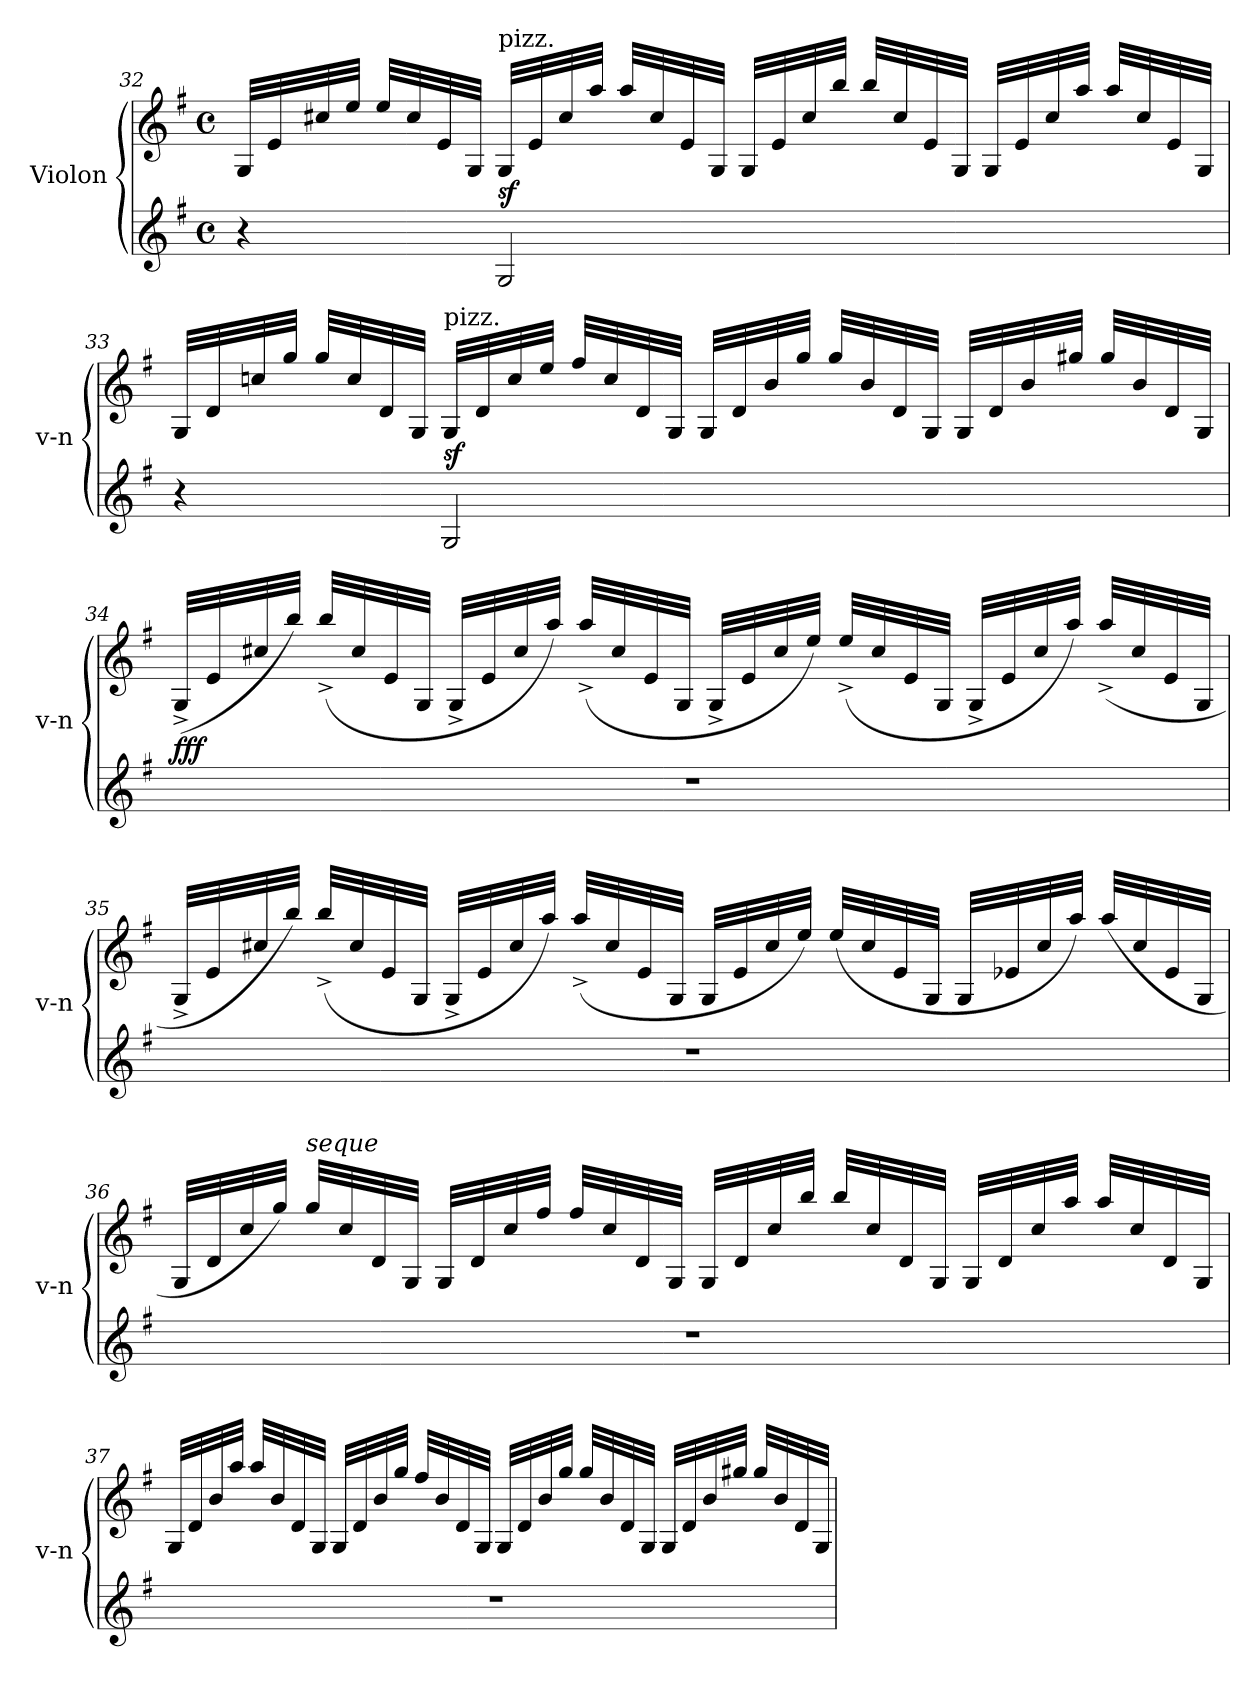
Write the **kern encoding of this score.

**kern	**kern	**dynam
*part1	*part1	*part1
*staff2	*staff1	*staff1/2
*I"Violon	*	*
*I'v-n	*	*
*clefG2	*clefG2	*
*k[f#]	*k[f#]	*
*M4/4	*M4/4	*
*met(c)	*met(c)	*
=32	=32	=32
4r	32G/LLL	.
.	32e/	.
.	32cc#X/	.
.	32ee/JJJ	.
.	32ee/LLL	.
.	32cc#/	.
.	32e/	.
.	32G/JJJ	.
!	!LO:TX:a:t=pizz.	!
2G/	32G/LLL	sf
.	32e/	.
.	32cc#/	.
.	32aa/JJJ	.
.	32aa/LLL	.
.	32cc#/	.
.	32e/	.
.	32G/JJJ	.
.	32G/LLL	.
.	32e/	.
.	32cc#/	.
.	32bb/JJJ	.
.	32bb/LLL	.
.	32cc#/	.
.	32e/	.
.	32G/JJJ	.
4ryy	32G/LLL	.
.	32e/	.
.	32cc#/	.
.	32aa/JJJ	.
.	32aa/LLL	.
.	32cc#/	.
.	32e/	.
.	32G/JJJ	.
=33	=33	=33
4r	32G/LLL	.
.	32d/	.
.	32ccn/	.
.	32gg/JJJ	.
.	32gg/LLL	.
.	32cc/	.
.	32d/	.
.	32G/JJJ	.
!	!LO:TX:a:t=pizz.	!
2G/	32G/LLL	sf
.	32d/	.
.	32cc/	.
.	32ee/JJJ	.
.	32ff#/LLL	.
.	32cc/	.
.	32d/	.
.	32G/JJJ	.
.	32G/LLL	.
.	32d/	.
.	32b/	.
.	32gg/JJJ	.
.	32gg/LLL	.
.	32b/	.
.	32d/	.
.	32G/JJJ	.
4ryy	32G/LLL	.
.	32d/	.
.	32b/	.
.	32gg#X/JJJ	.
.	32gg#/LLL	.
.	32b/	.
.	32d/	.
.	32G/JJJ	.
=34	=34	=34
1r	(32G^/LLL	fff
.	32e/	.
.	32cc#X/	.
.	32bb/JJJ)	.
.	(32bb^/LLL	.
.	32cc#/	.
.	32e/	.
.	32G/JJJ	.
.	32G^/LLL	.
.	32e/	.
.	32cc#/	.
.	32aa/JJJ)	.
.	(32aa^/LLL	.
.	32cc#/	.
.	32e/	.
.	32G/JJJ	.
.	32G^/LLL	.
.	32e/	.
.	32cc#/	.
.	32ee/JJJ)	.
.	(32ee^/LLL	.
.	32cc#/	.
.	32e/	.
.	32G/JJJ	.
.	32G^/LLL	.
.	32e/	.
.	32cc#/	.
.	32aa/JJJ)	.
.	(32aa^/LLL	.
.	32cc#/	.
.	32e/	.
.	32G/JJJ	.
=35	=35	=35
1r	32G^/LLL	.
.	32e/	.
.	32cc#X/	.
.	32bb/JJJ)	.
.	(32bb^/LLL	.
.	32cc#/	.
.	32e/	.
.	32G/JJJ	.
.	32G^/LLL	.
.	32e/	.
.	32cc#/	.
.	32aa/JJJ)	.
.	(32aa^/LLL	.
.	32cc#/	.
.	32e/	.
.	32G/JJJ	.
.	32G/LLL	.
.	32e/	.
.	32cc#/	.
.	32ee/JJJ)	.
.	(32ee/LLL	.
.	32cc#/	.
.	32e/	.
.	32G/JJJ	.
.	32G/LLL	.
.	32e-X/	.
.	32cc#/	.
.	32aa/JJJ)	.
.	(32aa/LLL	.
.	32cc#/	.
.	32e-/	.
.	32G/JJJ	.
=36	=36	=36
1r	32G/LLL	.
.	32d/	.
.	32cc/	.
.	32gg/JJJ)	.
!	!LO:TX:a:i:t=seque	!
.	32gg/LLL	.
.	32cc/	.
.	32d/	.
.	32G/JJJ	.
.	32G/LLL	.
.	32d/	.
.	32cc/	.
.	32ff#/JJJ	.
.	32ff#/LLL	.
.	32cc/	.
.	32d/	.
.	32G/JJJ	.
.	32G/LLL	.
.	32d/	.
.	32cc/	.
.	32bb/JJJ	.
.	32bb/LLL	.
.	32cc/	.
.	32d/	.
.	32G/JJJ	.
.	32G/LLL	.
.	32d/	.
.	32cc/	.
.	32aa/JJJ	.
.	32aa/LLL	.
.	32cc/	.
.	32d/	.
.	32G/JJJ	.
=37	=37	=37
1r	32G/LLL	.
.	32d/	.
.	32b/	.
.	32aa/JJJ	.
.	32aa/LLL	.
.	32b/	.
.	32d/	.
.	32G/JJJ	.
.	32G/LLL	.
.	32d/	.
.	32b/	.
.	32gg/JJJ	.
.	32ff#/LLL	.
.	32b/	.
.	32d/	.
.	32G/JJJ	.
.	32G/LLL	.
.	32d/	.
.	32b/	.
.	32gg/JJJ	.
.	32gg/LLL	.
.	32b/	.
.	32d/	.
.	32G/JJJ	.
.	32G/LLL	.
.	32d/	.
.	32b/	.
.	32gg#X/JJJ	.
.	32gg#/LLL	.
.	32b/	.
.	32d/	.
.	32G/JJJ	.
=	=	=
*-	*-	*-
